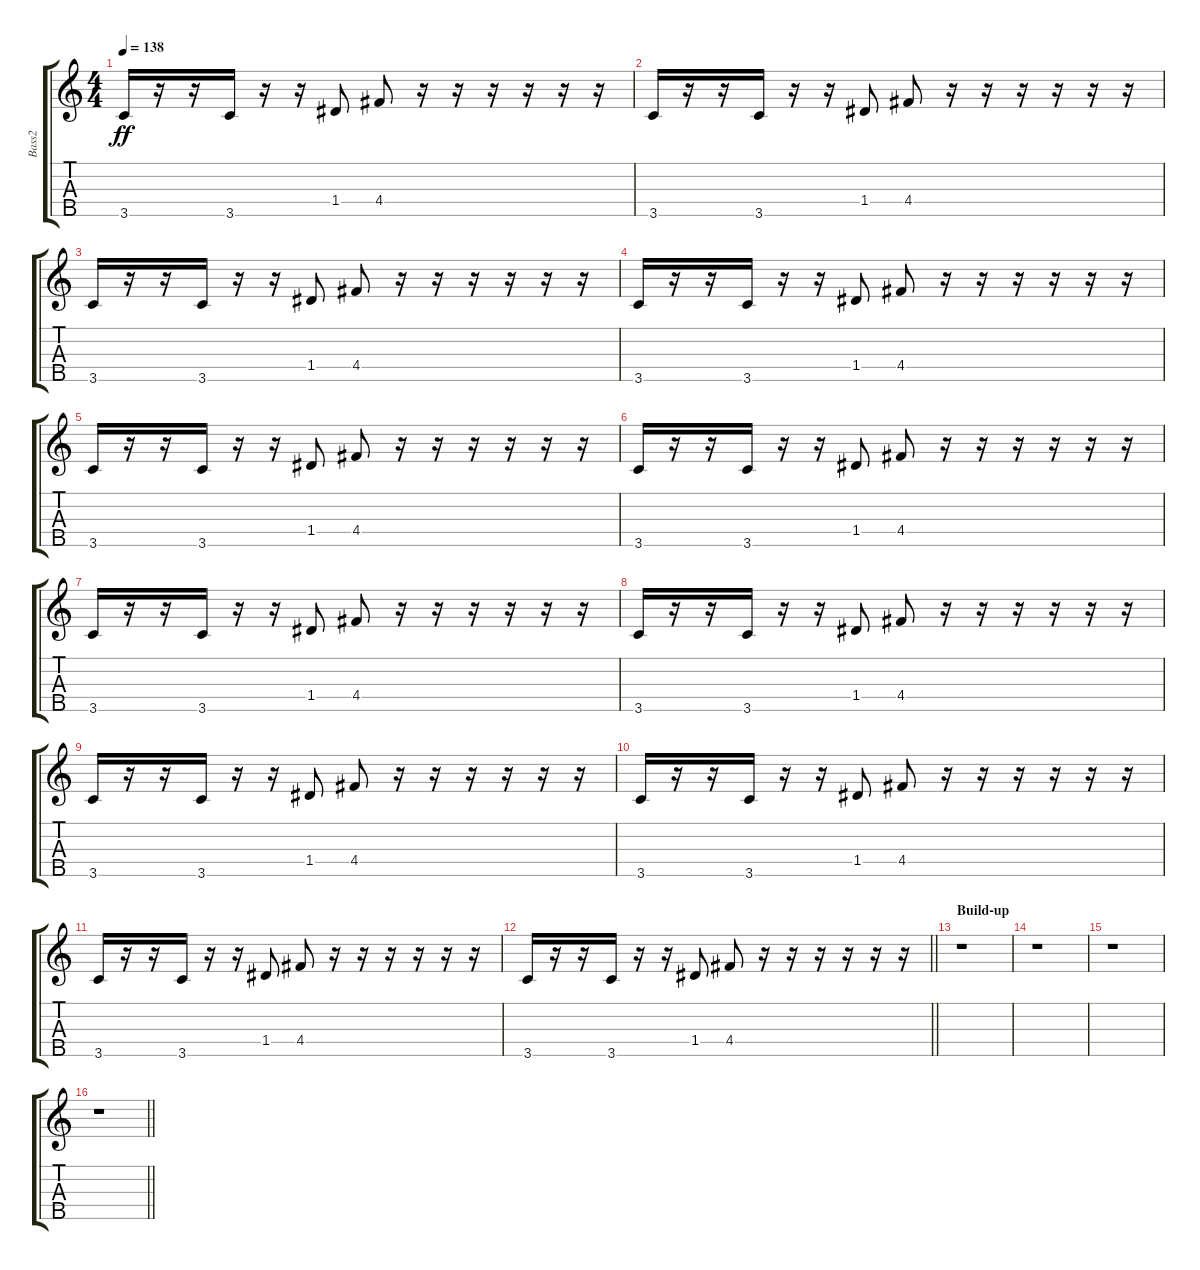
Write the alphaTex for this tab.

\track ("Bass2" "Bass2") {instrument synthbass2}
\staff {score tabs}
\tuning (E4 B3 G3 D3 A2) {hide}
\ts (4 4)
\tempo 138
\clef g2
\ks c
3.5.16{dy ff} r.16 r.16 3.5.16 r.16 r.16 1.4.8 4.4.8 r.16 r.16 r.16 r.16 r.16 r.16 |
3.5.16 r.16 r.16 3.5.16 r.16 r.16 1.4.8 4.4.8 r.16 r.16 r.16 r.16 r.16 r.16 |
3.5.16 r.16 r.16 3.5.16 r.16 r.16 1.4.8 4.4.8 r.16 r.16 r.16 r.16 r.16 r.16 |
3.5.16 r.16 r.16 3.5.16 r.16 r.16 1.4.8 4.4.8 r.16 r.16 r.16 r.16 r.16 r.16 |
3.5.16 r.16 r.16 3.5.16 r.16 r.16 1.4.8 4.4.8 r.16 r.16 r.16 r.16 r.16 r.16 |
3.5.16 r.16 r.16 3.5.16 r.16 r.16 1.4.8 4.4.8 r.16 r.16 r.16 r.16 r.16 r.16 |
3.5.16 r.16 r.16 3.5.16 r.16 r.16 1.4.8 4.4.8 r.16 r.16 r.16 r.16 r.16 r.16 |
3.5.16 r.16 r.16 3.5.16 r.16 r.16 1.4.8 4.4.8 r.16 r.16 r.16 r.16 r.16 r.16 |
3.5.16 r.16 r.16 3.5.16 r.16 r.16 1.4.8 4.4.8 r.16 r.16 r.16 r.16 r.16 r.16 |
3.5.16 r.16 r.16 3.5.16 r.16 r.16 1.4.8 4.4.8 r.16 r.16 r.16 r.16 r.16 r.16 |
3.5.16 r.16 r.16 3.5.16 r.16 r.16 1.4.8 4.4.8 r.16 r.16 r.16 r.16 r.16 r.16 |
\barLineRight lightlight
3.5.16 r.16 r.16 3.5.16 r.16 r.16 1.4.8 4.4.8 r.16 r.16 r.16 r.16 r.16 r.16 |
\section ("" "Build-up")
r.1 |
r.1 |
r.1 |
\barLineRight lightlight
r.1
